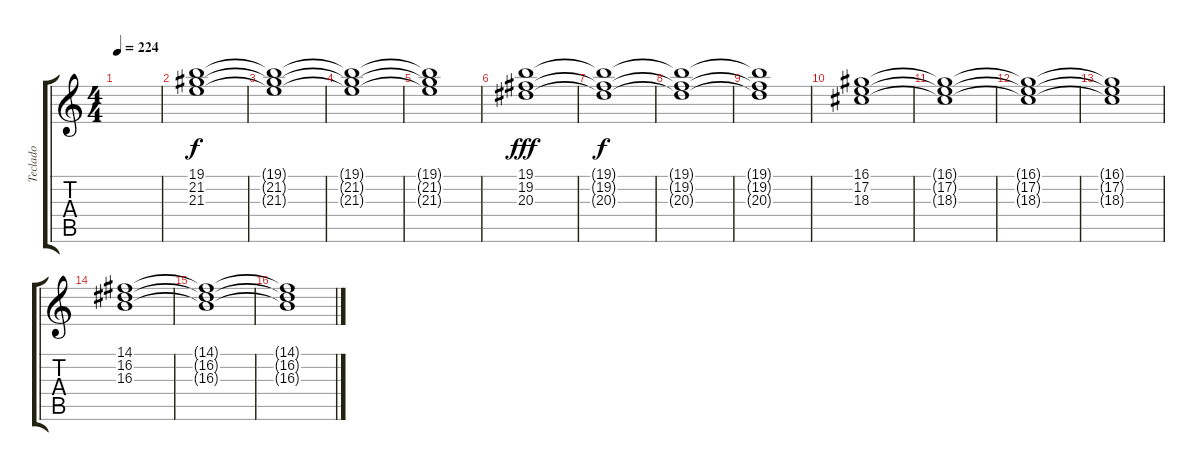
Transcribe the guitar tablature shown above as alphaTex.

\track ("Teclado" "Teclado") {instrument reedorgan}
\staff {score tabs}
\tuning (E4 B3 G3 D3 A2 E2) {hide}
\ts (4 4)
\tempo 224
\clef g2
\ks c
|
(19.1 21.2 21.3).1 |
(19.1{t} 21.2{t} 21.3{t}).1 |
(19.1{t} 21.2{t} 21.3{t}).1 |
(19.1{t} 21.2{t} 21.3{t}).1 |
(19.1 19.2 20.3).1{dy fff} |
(19.1{t} 19.2{t} 20.3{t}).1{dy f} |
(19.1{t} 19.2{t} 20.3{t}).1 |
(19.1{t} 19.2{t} 20.3{t}).1 |
(16.1 17.2 18.3).1 |
(16.1{t} 17.2{t} 18.3{t}).1 |
(16.1{t} 17.2{t} 18.3{t}).1 |
(16.1{t} 17.2{t} 18.3{t}).1 |
(14.1 16.2 16.3).1 |
(14.1{t} 16.2{t} 16.3{t}).1 |
(14.1{t} 16.2{t} 16.3{t}).1
